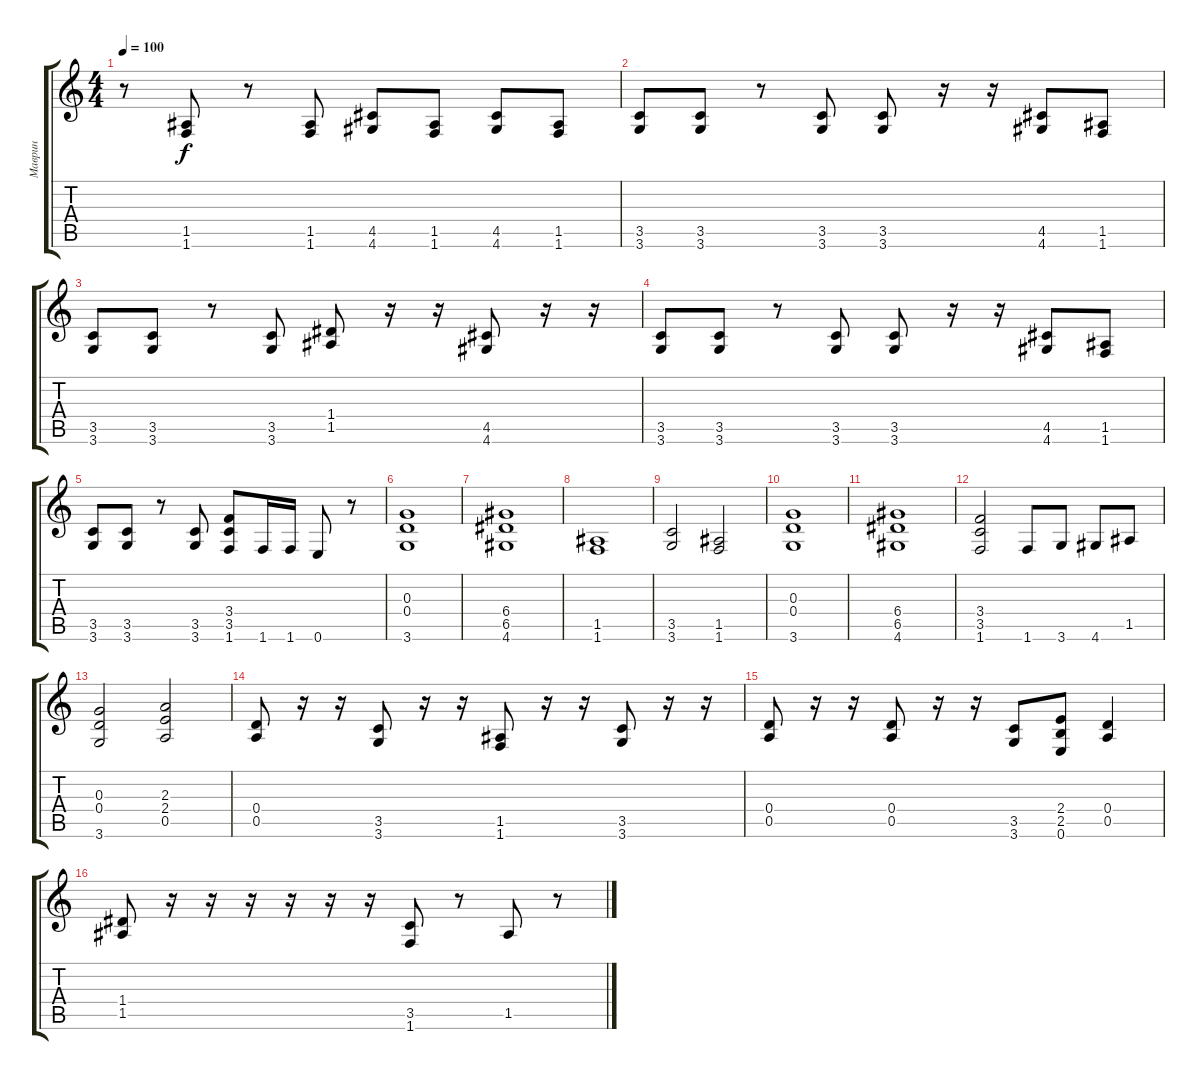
\track ("Маврин" "Маврин") {instrument distortionguitar}
\staff {score tabs}
\tuning (E4 B3 G3 D3 A2 E2) {hide}
\ts (4 4)
\tempo 100
\clef g2
\ks c
r.8{dy f} (1.5 1.6).8 r.8 (1.5 1.6).8 (4.5 4.6).8 (1.5 1.6).8 (4.5 4.6).8 (1.5 1.6).8 |
(3.5 3.6).8 (3.5 3.6).8 r.8 (3.5 3.6).8 (3.5 3.6).8 r.16 r.16 (4.5 4.6).8 (1.5 1.6).8 |
(3.5 3.6).8 (3.5 3.6).8 r.8 (3.5 3.6).8 (1.4 1.5).8 r.16 r.16 (4.5 4.6).8 r.16 r.16 |
(3.5 3.6).8 (3.5 3.6).8 r.8 (3.5 3.6).8 (3.5 3.6).8 r.16 r.16 (4.5 4.6).8 (1.5 1.6).8 |
(3.5 3.6).8 (3.5 3.6).8 r.8 (3.5 3.6).8 (3.4 3.5 1.6).8 1.6.16 1.6.16 0.6.8 r.8 |
(0.3 0.4 3.6).1 |
(6.4 6.5 4.6).1 |
(1.5 1.6).1 |
(3.5 3.6).2 (1.5 1.6).2 |
(0.3 0.4 3.6).1 |
(6.4 6.5 4.6).1 |
(3.4 3.5 1.6).2 1.6.8 3.6.8 4.6.8 1.5.8 |
(0.3 0.4 3.6).2 (2.3 2.4 0.5).2 |
(0.4 0.5).8 r.16 r.16 (3.5 3.6).8 r.16 r.16 (1.5 1.6).8 r.16 r.16 (3.5 3.6).8 r.16 r.16 |
(0.4 0.5).8 r.16 r.16 (0.4 0.5).8 r.16 r.16 (3.5 3.6).8 (2.4 2.5 0.6).8 (0.4 0.5).4 |
(1.4 1.5).8 r.16 r.16 r.16 r.16 r.16 r.16 (3.5 1.6).8 r.8 1.5.8 r.8
